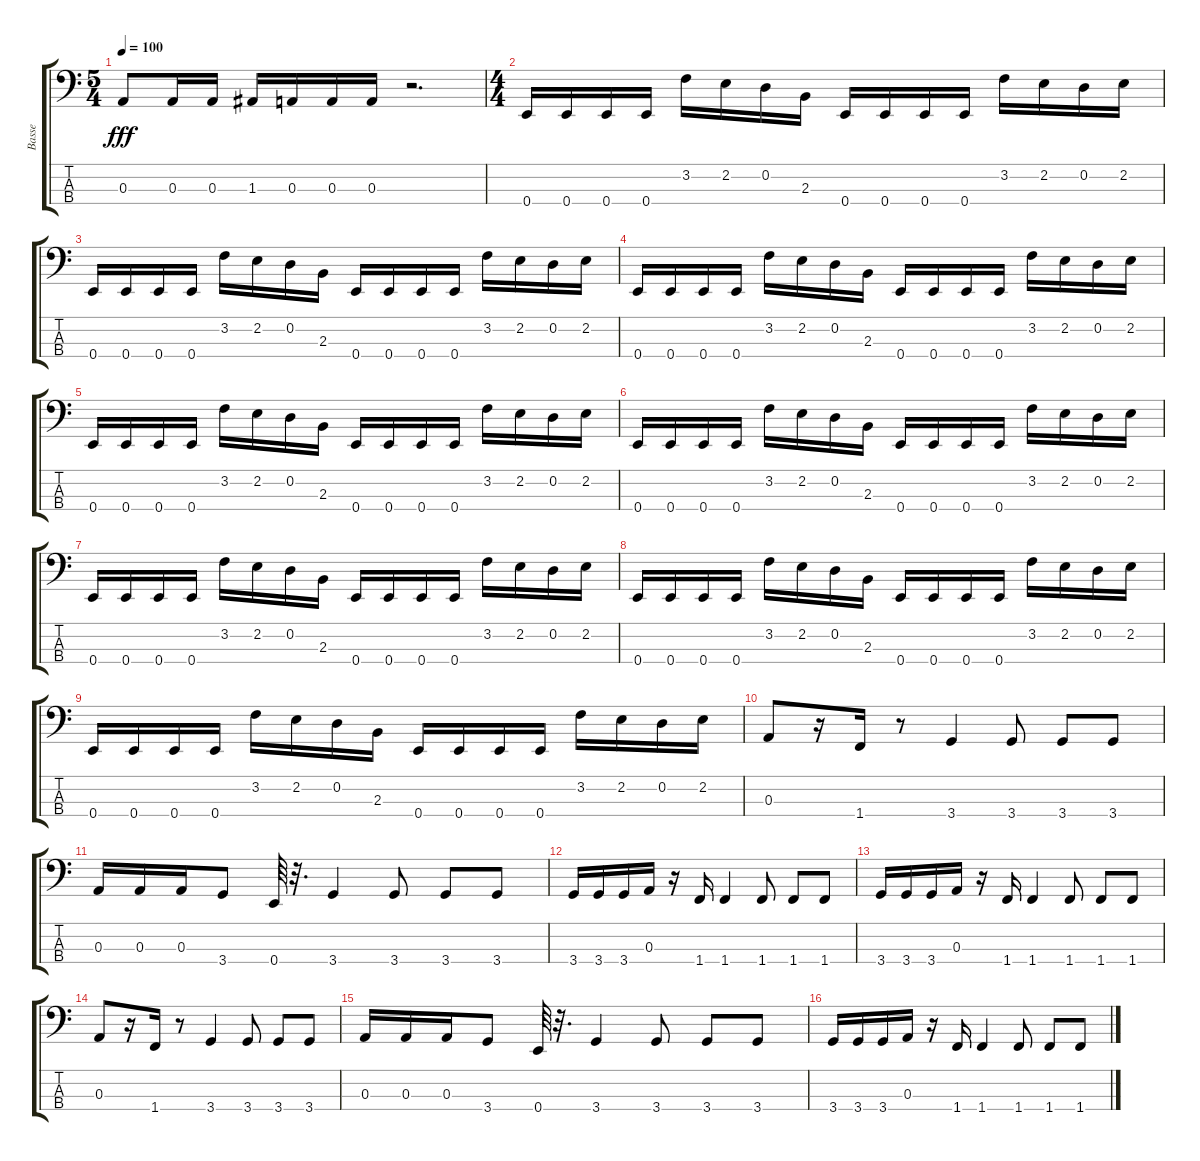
\track ("Basse" "Basse") {instrument electricbassfinger}
\staff {score tabs}
\tuning (G2 D2 A1 E1) {hide}
\ts (5 4)
\tempo 100
\clef f4
\ks c
0.3.8{dy fff} 0.3.16 0.3.16 1.3.16 0.3.16 0.3.16 0.3.16 r.2{d} |
\ts (4 4)
0.4.16 0.4.16 0.4.16 0.4.16 3.2.16 2.2.16 0.2.16 2.3.16 0.4.16 0.4.16 0.4.16 0.4.16 3.2.16 2.2.16 0.2.16 2.2.16 |
0.4.16 0.4.16 0.4.16 0.4.16 3.2.16 2.2.16 0.2.16 2.3.16 0.4.16 0.4.16 0.4.16 0.4.16 3.2.16 2.2.16 0.2.16 2.2.16 |
0.4.16 0.4.16 0.4.16 0.4.16 3.2.16 2.2.16 0.2.16 2.3.16 0.4.16 0.4.16 0.4.16 0.4.16 3.2.16 2.2.16 0.2.16 2.2.16 |
0.4.16 0.4.16 0.4.16 0.4.16 3.2.16 2.2.16 0.2.16 2.3.16 0.4.16 0.4.16 0.4.16 0.4.16 3.2.16 2.2.16 0.2.16 2.2.16 |
0.4.16 0.4.16 0.4.16 0.4.16 3.2.16 2.2.16 0.2.16 2.3.16 0.4.16 0.4.16 0.4.16 0.4.16 3.2.16 2.2.16 0.2.16 2.2.16 |
0.4.16 0.4.16 0.4.16 0.4.16 3.2.16 2.2.16 0.2.16 2.3.16 0.4.16 0.4.16 0.4.16 0.4.16 3.2.16 2.2.16 0.2.16 2.2.16 |
0.4.16 0.4.16 0.4.16 0.4.16 3.2.16 2.2.16 0.2.16 2.3.16 0.4.16 0.4.16 0.4.16 0.4.16 3.2.16 2.2.16 0.2.16 2.2.16 |
0.4.16 0.4.16 0.4.16 0.4.16 3.2.16 2.2.16 0.2.16 2.3.16 0.4.16 0.4.16 0.4.16 0.4.16 3.2.16 2.2.16 0.2.16 2.2.16 |
0.3.8 r.16 1.4.16 r.8 3.4.4 3.4.8 3.4.8 3.4.8 |
0.3.16 0.3.16 0.3.16 3.4.8 0.4.64 r.32{d} 3.4.4 3.4.8 3.4.8 3.4.8 |
3.4.16 3.4.16 3.4.16 0.3.16 r.16 1.4.16 1.4.4 1.4.8 1.4.8 1.4.8 |
3.4.16 3.4.16 3.4.16 0.3.16 r.16 1.4.16 1.4.4 1.4.8 1.4.8 1.4.8 |
0.3.8 r.16 1.4.16 r.8 3.4.4 3.4.8 3.4.8 3.4.8 |
0.3.16 0.3.16 0.3.16 3.4.8 0.4.64 r.32{d} 3.4.4 3.4.8 3.4.8 3.4.8 |
3.4.16 3.4.16 3.4.16 0.3.16 r.16 1.4.16 1.4.4 1.4.8 1.4.8 1.4.8
